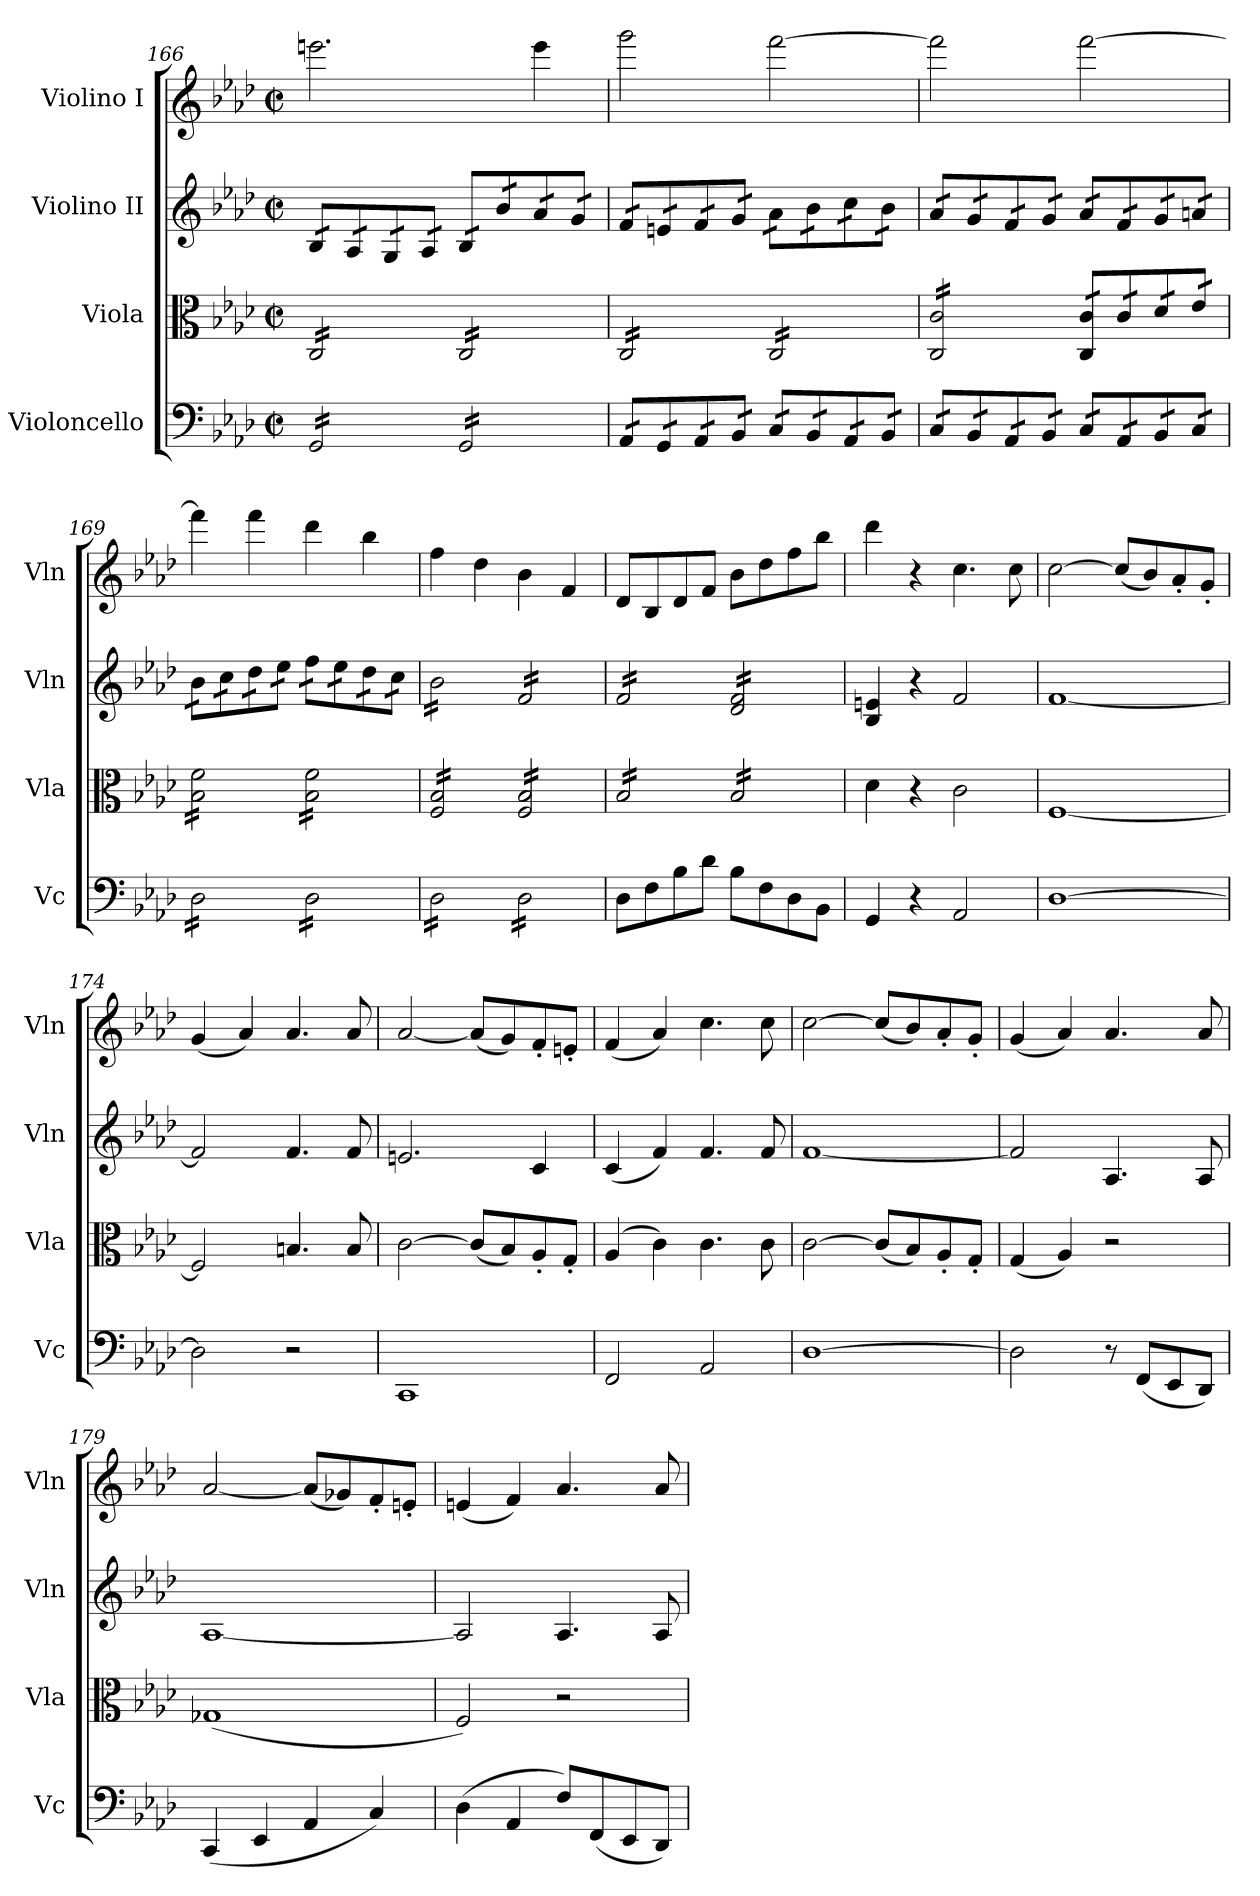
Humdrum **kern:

**kern	**kern	**kern	**kern
*part4	*part3	*part2	*part1
*staff4	*staff3	*staff2	*staff1
*I"Violoncello	*I"Viola	*I"Violino II	*I"Violino I
*I'Vc	*I'Vla	*I'Vln	*I'Vln
!!LO:LB:g=z
*clefF4	*clefC3	*clefG2	*clefG2
*k[b-e-a-d-]	*k[b-e-a-d-]	*k[b-e-a-d-]	*k[b-e-a-d-]
*M2/2	*M2/2	*M2/2	*M2/2
*met(c|)	*met(c|)	*met(c|)	*met(c|)
=166	=166	=166	=166
*tremolo	*	*	*
*	*tremolo	*	*
*	*	*tremolo	*
16GG/LL	16C/LL	16B-/LL	2.eeen\
16GG/	16C/	16B-/	.
16GG/	16C/	16A-/	.
16GG/	16C/	16A-/	.
16GG/	16C/	16G/	.
16GG/	16C/	16G/	.
16GG/	16C/	16A-/	.
16GG/JJ	16C/JJ	16A-/JJ	.
16GG/LL	16C/LL	16B-/LL	.
16GG/	16C/	16B-/	.
16GG/	16C/	16b-/	.
16GG/	16C/	16b-/	.
16GG/	16C/	16a-/	4eee\
16GG/	16C/	16a-/	.
16GG/	16C/	16g/	.
16GG/JJ	16C/JJ	16g/JJ	.
=167	=167	=167	=167
16AA-/LL	16C/LL	16f/LL	2ggg\
16AA-/	16C/	16f/	.
16GG/	16C/	16en/	.
16GG/	16C/	16en/	.
16AA-/	16C/	16f/	.
16AA-/	16C/	16f/	.
16BB-/	16C/	16g/	.
16BB-/JJ	16C/JJ	16g/JJ	.
16C/LL	16C/LL	16a-\LL	[2fff\
16C/	16C/	16a-\	.
16BB-/	16C/	16b-\	.
16BB-/	16C/	16b-\	.
16AA-/	16C/	16cc\	.
16AA-/	16C/	16cc\	.
16BB-/	16C/	16b-\	.
16BB-/JJ	16C/JJ	16b-\JJ	.
=168	=168	=168	=168
16C/LL	16C/ 16c/LL	16a-/LL	2fff\]
16C/	16C/ 16c/	16a-/	.
16BB-/	16C/ 16c/	16g/	.
16BB-/	16C/ 16c/	16g/	.
16AA-/	16C/ 16c/	16f/	.
16AA-/	16C/ 16c/	16f/	.
16BB-/	16C/ 16c/	16g/	.
16BB-/JJ	16C/ 16c/JJ	16g/JJ	.
16C/LL	16C/ 16c/LL	16a-/LL	[2fff\
16C/	16C/ 16c/	16a-/	.
16AA-/	16c/	16f/	.
16AA-/	16c/	16f/	.
16BB-/	16d-/	16g/	.
16BB-/	16d-/	16g/	.
16C/	16e-/	16an/	.
16C/JJ	16e-/JJ	16an/JJ	.
=169	=169	=169	=169
16D-\LL	16B-\ 16f\LL	16b-\LL	4fff\]
16D-\	16B-\ 16f\	16b-\	.
16D-\	16B-\ 16f\	16cc\	.
16D-\	16B-\ 16f\	16cc\	.
16D-\	16B-\ 16f\	16dd-\	4fff\
16D-\	16B-\ 16f\	16dd-\	.
16D-\	16B-\ 16f\	16ee-\	.
16D-\JJ	16B-\ 16f\JJ	16ee-\JJ	.
16D-\LL	16B-\ 16f\LL	16ff\LL	4ddd-\
16D-\	16B-\ 16f\	16ff\	.
16D-\	16B-\ 16f\	16ee-\	.
16D-\	16B-\ 16f\	16ee-\	.
16D-\	16B-\ 16f\	16dd-\	4bb-\
16D-\	16B-\ 16f\	16dd-\	.
16D-\	16B-\ 16f\	16cc\	.
16D-\JJ	16B-\ 16f\JJ	16cc\JJ	.
=170	=170	=170	=170
16D-\LL	16F/ 16B-/LL	16b-\LL	4ff\
16D-\	16F/ 16B-/	16b-\	.
16D-\	16F/ 16B-/	16b-\	.
16D-\	16F/ 16B-/	16b-\	.
16D-\	16F/ 16B-/	16b-\	4dd-\
16D-\	16F/ 16B-/	16b-\	.
16D-\	16F/ 16B-/	16b-\	.
16D-\JJ	16F/ 16B-/JJ	16b-\JJ	.
16D-\LL	16F/ 16B-/LL	16f/LL	4b-\
16D-\	16F/ 16B-/	16f/	.
16D-\	16F/ 16B-/	16f/	.
16D-\	16F/ 16B-/	16f/	.
16D-\	16F/ 16B-/	16f/	4f/
16D-\	16F/ 16B-/	16f/	.
16D-\	16F/ 16B-/	16f/	.
16D-\JJ	16F/ 16B-/JJ	16f/JJ	.
*Xtremolo	*	*	*
=171	=171	=171	=171
8D-\L	16B-/LL	16f/LL	8d-/L
.	16B-/	16f/	.
8F\	16B-/	16f/	8B-/
.	16B-/	16f/	.
8B-\	16B-/	16f/	8d-/
.	16B-/	16f/	.
8d-\J	16B-/	16f/	8f/J
.	16B-/JJ	16f/JJ	.
8B-\L	16B-/LL	16d-/ 16f/LL	8b-\L
.	16B-/	16d-/ 16f/	.
8F\	16B-/	16d-/ 16f/	8dd-\
.	16B-/	16d-/ 16f/	.
8D-\	16B-/	16d-/ 16f/	8ff\
.	16B-/	16d-/ 16f/	.
8BB-\J	16B-/	16d-/ 16f/	8bb-\J
.	16B-/JJ	16d-/ 16f/JJ	.
*	*	*Xtremolo	*
*	*Xtremolo	*	*
=172	=172	=172	=172
4GG/	4d-\	4B-/ 4en/	4ddd-\
4r	4r	4r	4r
2AA-/	2c\	2f/	4.cc\
.	.	.	8cc\
=173	=173	=173	=173
[1D-	[1F	[1f	[2cc\
.	.	.	(8cc/L]
.	.	.	8b-/)
.	.	.	8a-'/
.	.	.	8g'/J
!!LO:LB:g=z
=174	=174	=174	=174
2D-\]	2F/]	2f/]	(4g/
.	.	.	4a-/)
2r	4.Bn/	4.f/	4.a-/
.	8B/	8f/	8a-/
=175	=175	=175	=175
1CC	[2c\	2.en/	[2a-/
.	(8c/L]	.	(8a-/L]
.	8B-/)	.	8g/)
.	8A-'/	4c/	8f'/
.	8G'/J	.	8en'/J
=176	=176	=176	=176
2FF/	(4A-/	(4c/	(4f/
.	4c\)	4f/)	4a-/)
2AA-/	4.c\	4.f/	4.cc\
.	8c\	8f/	8cc\
=177	=177	=177	=177
[1D-	[2c\	[1f	[2cc\
.	(8c/L]	.	(8cc/L]
.	8B-/)	.	8b-/)
.	8A-'/	.	8a-'/
.	8G'/J	.	8g'/J
=178	=178	=178	=178
2D-\]	(4G/	2f/]	(4g/
.	4A-/)	.	4a-/)
8r	2r	4.A-/	4.a-/
(8FF/L	.	.	.
8EE-/	.	.	.
8DD-/J)	.	8A-/	8a-/
=179	=179	=179	=179
(4CC/	(1G-X	[1A-	[2a-/
4EE-/	.	.	.
4AA-/	.	.	(8a-/L]
.	.	.	8g-X/)
4C/)	.	.	8f'/
.	.	.	8en'/J
=180	=180	=180	=180
(4D-\	2F/)	2A-/]	(4en/
4AA-/	.	.	4f/)
8F/L)	2r	4.A-/	4.a-/
(8FF/	.	.	.
8EE-/	.	.	.
8DD-/J)	.	8A-/	8a-/
=	=	=	=
*-	*-	*-	*-
